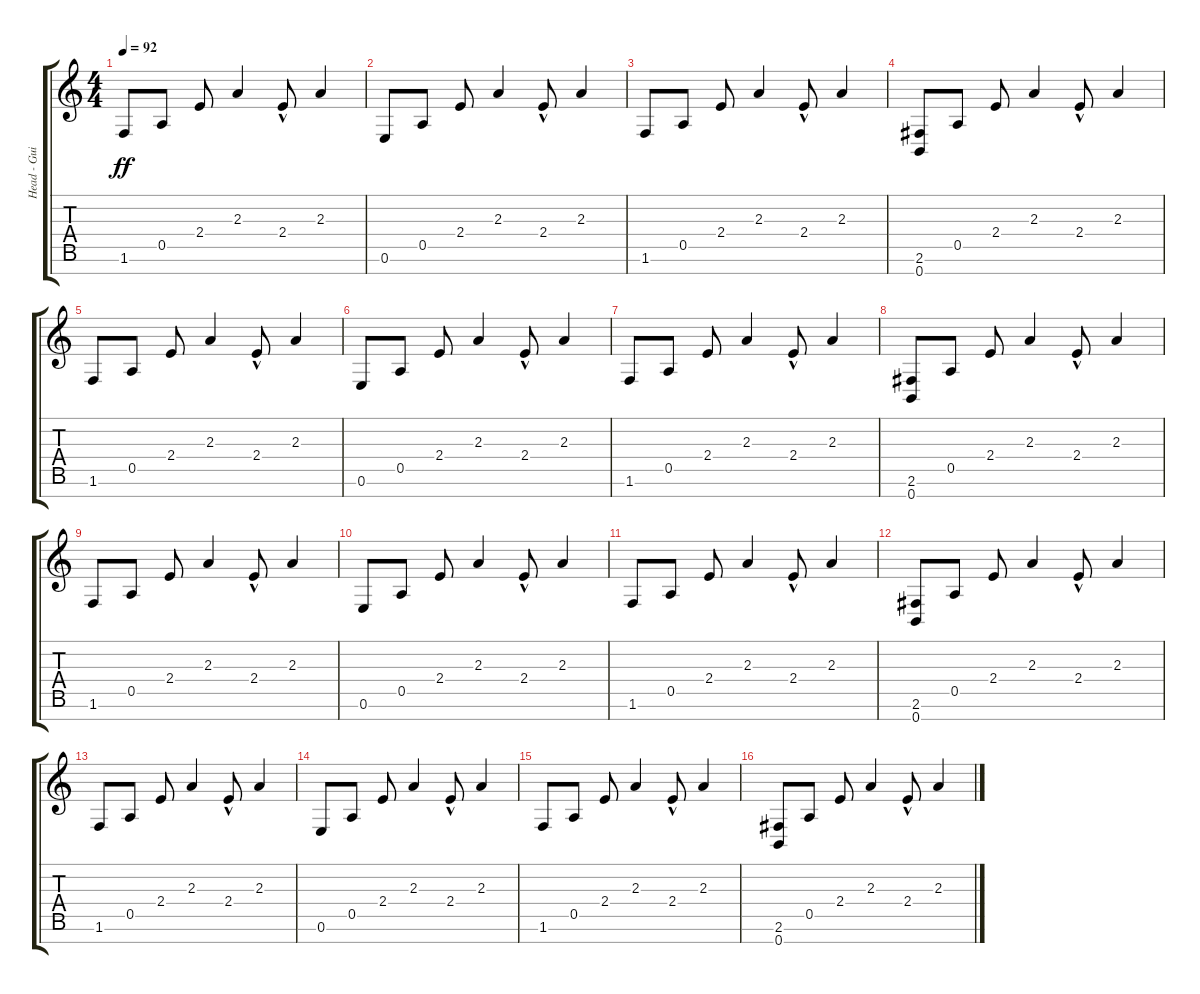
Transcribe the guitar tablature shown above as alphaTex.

\track ("Head - Guitar" "Head - Gui") {instrument overdrivenguitar}
\staff {score tabs}
\tuning (E4 B3 G3 D3 A2 E2 B1) {hide}
\ts (4 4)
\tempo 92
\clef g2
\ks c
1.6.8{dy ff} 0.5.8 2.4.8 2.3.4 2.4{hac}.8 2.3.4 |
0.6.8 0.5.8 2.4.8 2.3.4 2.4{hac}.8 2.3.4 |
1.6.8 0.5.8 2.4.8 2.3.4 2.4{hac}.8 2.3.4 |
(2.6 0.7).8 0.5.8 2.4.8 2.3.4 2.4{hac}.8 2.3.4 |
1.6.8 0.5.8 2.4.8 2.3.4 2.4{hac}.8 2.3.4 |
0.6.8 0.5.8 2.4.8 2.3.4 2.4{hac}.8 2.3.4 |
1.6.8 0.5.8 2.4.8 2.3.4 2.4{hac}.8 2.3.4 |
(2.6 0.7).8 0.5.8 2.4.8 2.3.4 2.4{hac}.8 2.3.4 |
1.6.8 0.5.8 2.4.8 2.3.4 2.4{hac}.8 2.3.4 |
0.6.8 0.5.8 2.4.8 2.3.4 2.4{hac}.8 2.3.4 |
1.6.8 0.5.8 2.4.8 2.3.4 2.4{hac}.8 2.3.4 |
(2.6 0.7).8 0.5.8 2.4.8 2.3.4 2.4{hac}.8 2.3.4 |
1.6.8 0.5.8 2.4.8 2.3.4 2.4{hac}.8 2.3.4 |
0.6.8{volume 15} 0.5.8{volume 16} 2.4.8{volume 15} 2.3.4{volume 14} 2.4{hac}.8{volume 14} 2.3.4{volume 13} |
1.6.8{volume 12} 0.5.8{volume 12} 2.4.8{volume 11} 2.3.4{volume 10} 2.4{hac}.8{volume 10} 2.3.4{volume 9} |
(2.6 0.7).8{volume 8} 0.5.8{volume 8} 2.4.8{volume 7} 2.3.4{volume 6} 2.4{hac}.8{volume 6} 2.3.4{volume 5}
